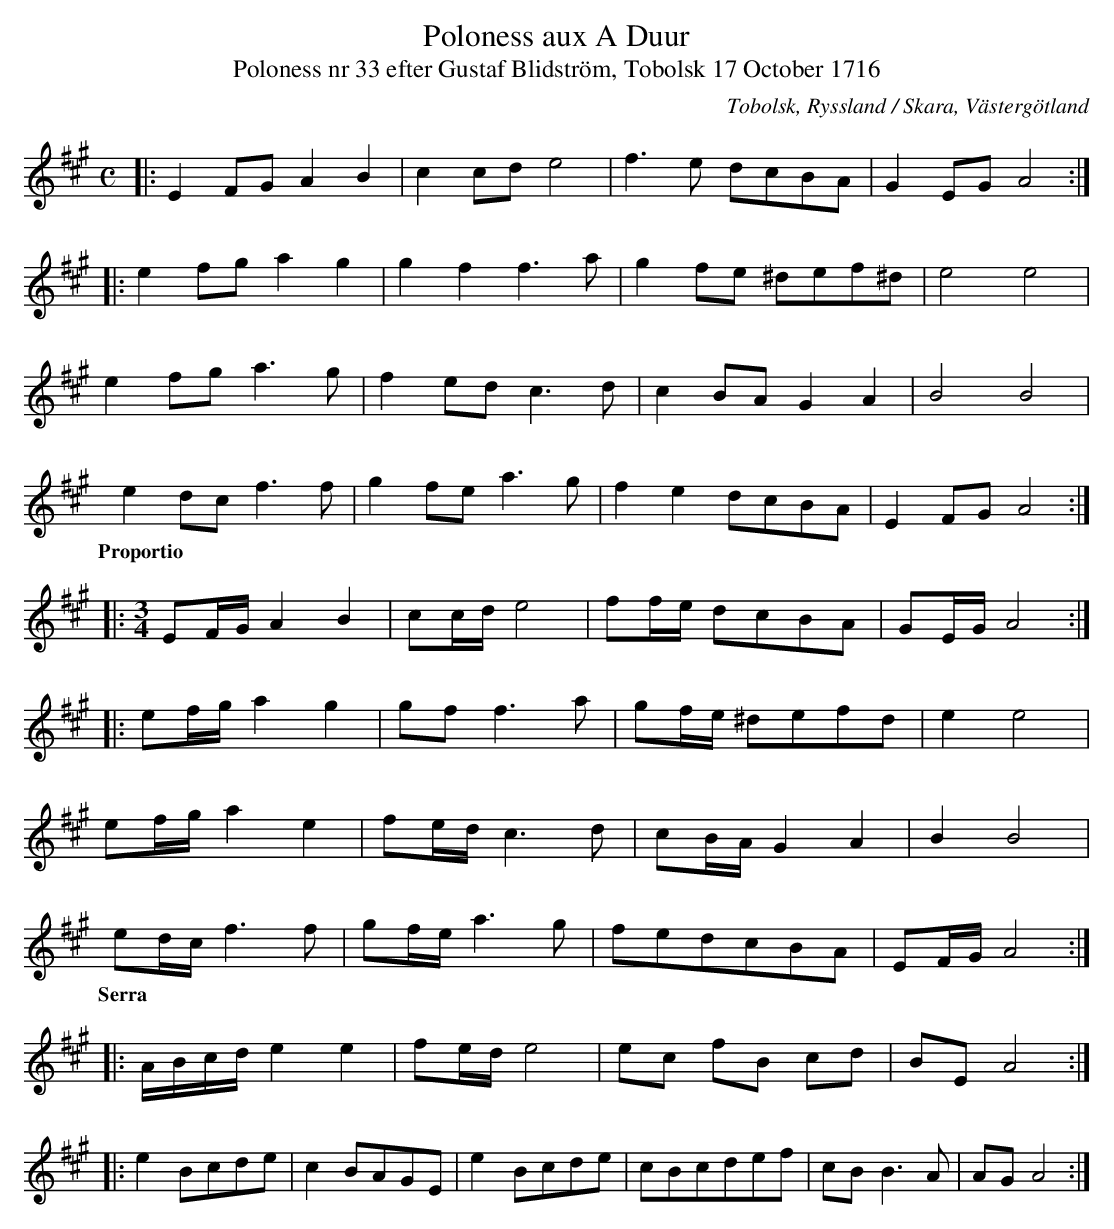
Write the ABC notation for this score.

X:1
T:Poloness aux A Duur
T:Poloness nr 33 efter Gustaf Blidström, Tobolsk 17 October 1716
O:Tobolsk, Ryssland / Skara, Västergötland
K:A
L:1/16
M:C
|:E4 F2G2 A4B4|c4 c2d2 e8|f6 e2 d2c2B2A2|G4 E2G2 A8:|
|:e4 f2g2 a4g4|g4 f4 f6 a2|g4 f2e2 ^d2e2f2^d2|e8 e8|
e4 f2g2 a6g2| f4 e2d2 c6d2|c4 B2A2 G4 A4|B8 B8|
e4 d2c2 f6f2|g4 f2e2 a6g2|f4 e4 d2c2B2A2|E4 F2G2 A8:|
w: Proportio
|:[M: 3/4] E2FG A4 B4|c2cd e8|f2fe d2c2B2A2|G2EG A8:|
|:e2fg a4 g4|g2f2 f6a2|g2fe ^d2e2f2d2|e4 e8|
e2fg a4e4|f2ed c6 d2|c2BA G4A4|B4B8|
e2dc f6 f2|g2fe a6g2|f2e2d2c2B2A2|E2FG A8:|
w: Serra
|:ABcd e4 e4|f2ed e8|e2c2 f2B2 c2d2|B2E2 A8:|
|:e4 B2c2d2e2|c4 B2A2G2E2|e4 B2c2d2e2|c2B2c2d2e2f2|c2B2 B6A2|A2G2 A8:|
